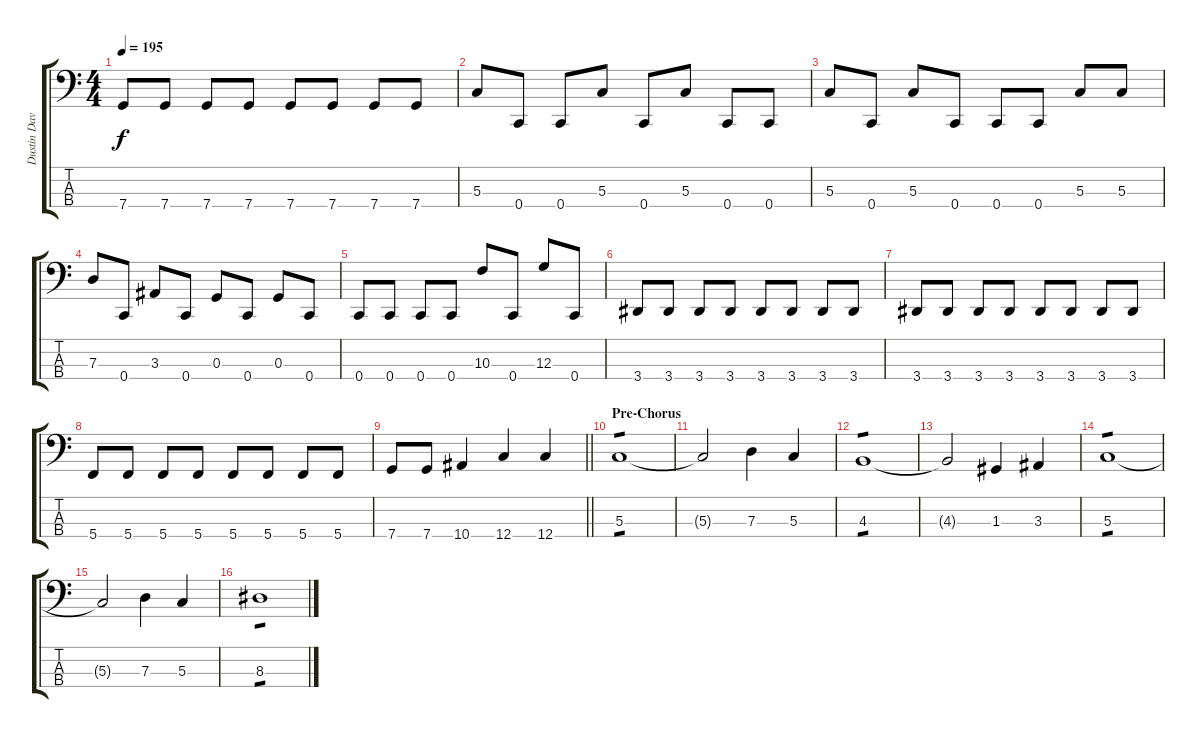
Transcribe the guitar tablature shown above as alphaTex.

\track ("Dustin Davidson" "Dustin Dav") {instrument electricbasspick}
\staff {score tabs}
\tuning (F2 C2 G1 C1) {hide}
\ts (4 4)
\tempo 195
\clef f4
\ks c
7.4.8{dy f} 7.4.8 7.4.8 7.4.8 7.4.8 7.4.8 7.4.8 7.4.8 |
5.3.8 0.4.8 0.4.8 5.3.8 0.4.8 5.3.8 0.4.8 0.4.8 |
5.3.8 0.4.8 5.3.8 0.4.8 0.4.8 0.4.8 5.3.8 5.3.8 |
7.3.8 0.4.8 3.3.8 0.4.8 0.3.8 0.4.8 0.3.8 0.4.8 |
0.4.8 0.4.8 0.4.8 0.4.8 10.3.8 0.4.8 12.3.8 0.4.8 |
3.4.8 3.4.8 3.4.8 3.4.8 3.4.8 3.4.8 3.4.8 3.4.8 |
3.4.8 3.4.8 3.4.8 3.4.8 3.4.8 3.4.8 3.4.8 3.4.8 |
5.4.8 5.4.8 5.4.8 5.4.8 5.4.8 5.4.8 5.4.8 5.4.8 |
\barLineRight lightlight
7.4.8 7.4.8 10.4.4 12.4.4 12.4.4 |
\section ("" "Pre-Chorus")
5.3.1{tp 1} |
5.3{t}.2 7.3.4 5.3.4 |
4.3.1{tp 1} |
4.3{t}.2 1.3.4 3.3.4 |
5.3.1{tp 1} |
5.3{t}.2 7.3.4 5.3.4 |
8.3.1{tp 1}
